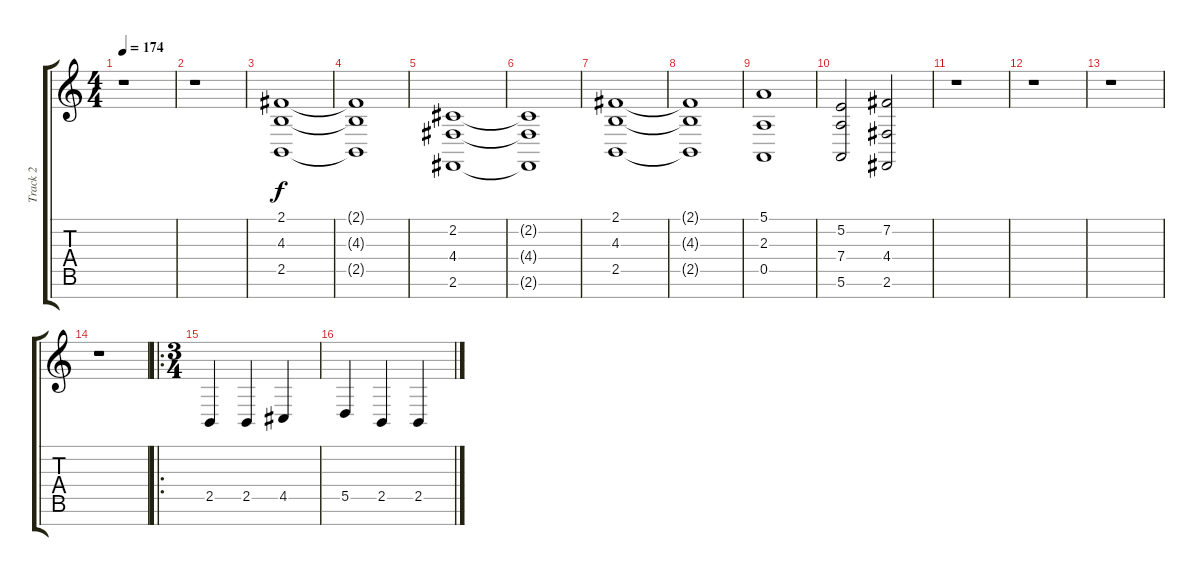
\track ("Track 2" "Track 2") {instrument stringensemble1}
\staff {score tabs}
\tuning (E4 B3 G3 D3 A2 E2 B1) {hide}
\ts (4 4)
\tempo 174
\clef g2
\ks c
r.1{dy f} |
r.1 |
(2.1 4.3 2.5).1 |
(2.1{t} 4.3{t} 2.5{t}).1 |
(2.2 4.4 2.6).1 |
(2.2{t} 4.4{t} 2.6{t}).1 |
(2.1 4.3 2.5).1 |
(2.1{t} 4.3{t} 2.5{t}).1 |
(5.1 2.3 0.5).1 |
(5.2 7.4 5.6).2 (7.2 4.4 2.6).2 |
r.1 |
r.1 |
r.1 |
r.1 |
\ro
\ts (3 4)
2.5.4 2.5.4 4.5.4 |
5.5.4 2.5.4 2.5.4
